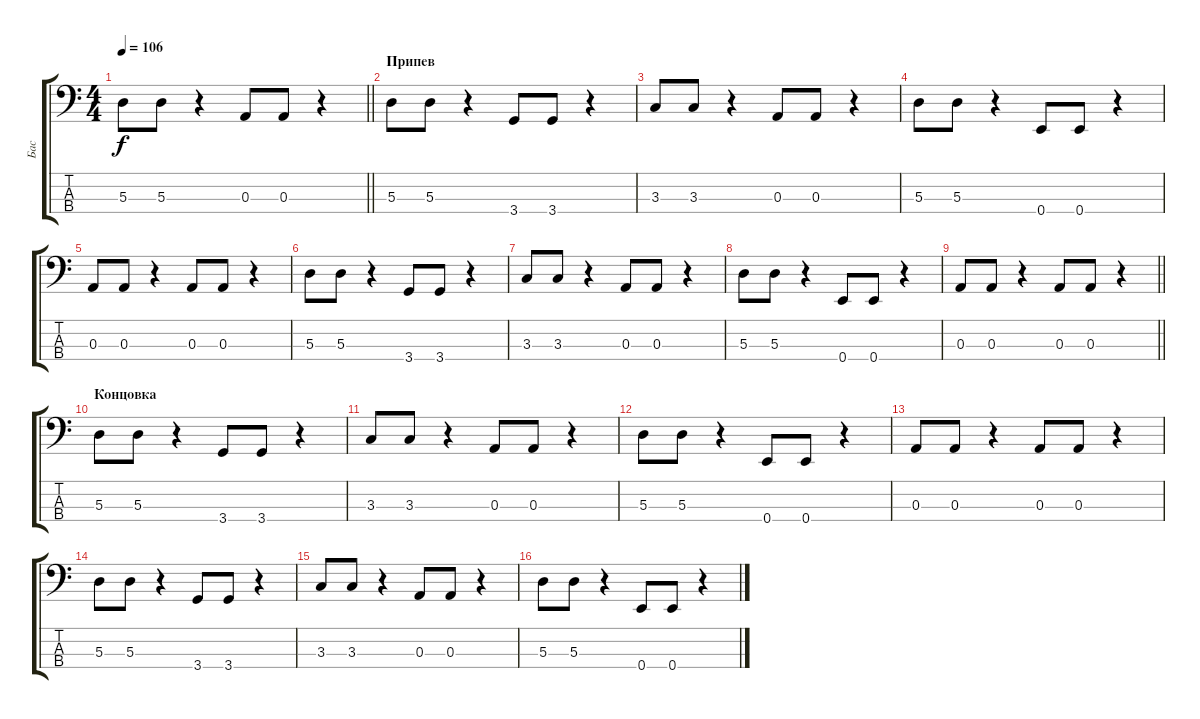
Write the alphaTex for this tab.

\track ("Бас" "Бас") {instrument electricbassfinger}
\staff {score tabs}
\tuning (G2 D2 A1 E1) {hide}
\ts (4 4)
\tempo 106
\clef f4
\barLineRight lightlight
\ks c
5.3.8{dy f} 5.3.8 r.4 0.3.8 0.3.8 r.4 |
\section ("" "Припев")
5.3.8 5.3.8 r.4 3.4.8 3.4.8 r.4 |
3.3.8 3.3.8 r.4 0.3.8 0.3.8 r.4 |
5.3.8 5.3.8 r.4 0.4.8 0.4.8 r.4 |
0.3.8 0.3.8 r.4 0.3.8 0.3.8 r.4 |
5.3.8 5.3.8 r.4 3.4.8 3.4.8 r.4 |
3.3.8 3.3.8 r.4 0.3.8 0.3.8 r.4 |
5.3.8 5.3.8 r.4 0.4.8 0.4.8 r.4 |
\barLineRight lightlight
0.3.8 0.3.8 r.4 0.3.8 0.3.8 r.4 |
\section ("" "Концовка")
5.3.8 5.3.8 r.4 3.4.8 3.4.8 r.4 |
3.3.8 3.3.8 r.4 0.3.8 0.3.8 r.4 |
5.3.8 5.3.8 r.4 0.4.8 0.4.8 r.4 |
0.3.8 0.3.8 r.4 0.3.8 0.3.8 r.4 |
5.3.8 5.3.8 r.4 3.4.8 3.4.8 r.4 |
3.3.8 3.3.8 r.4 0.3.8 0.3.8 r.4 |
5.3.8 5.3.8 r.4 0.4.8 0.4.8 r.4
